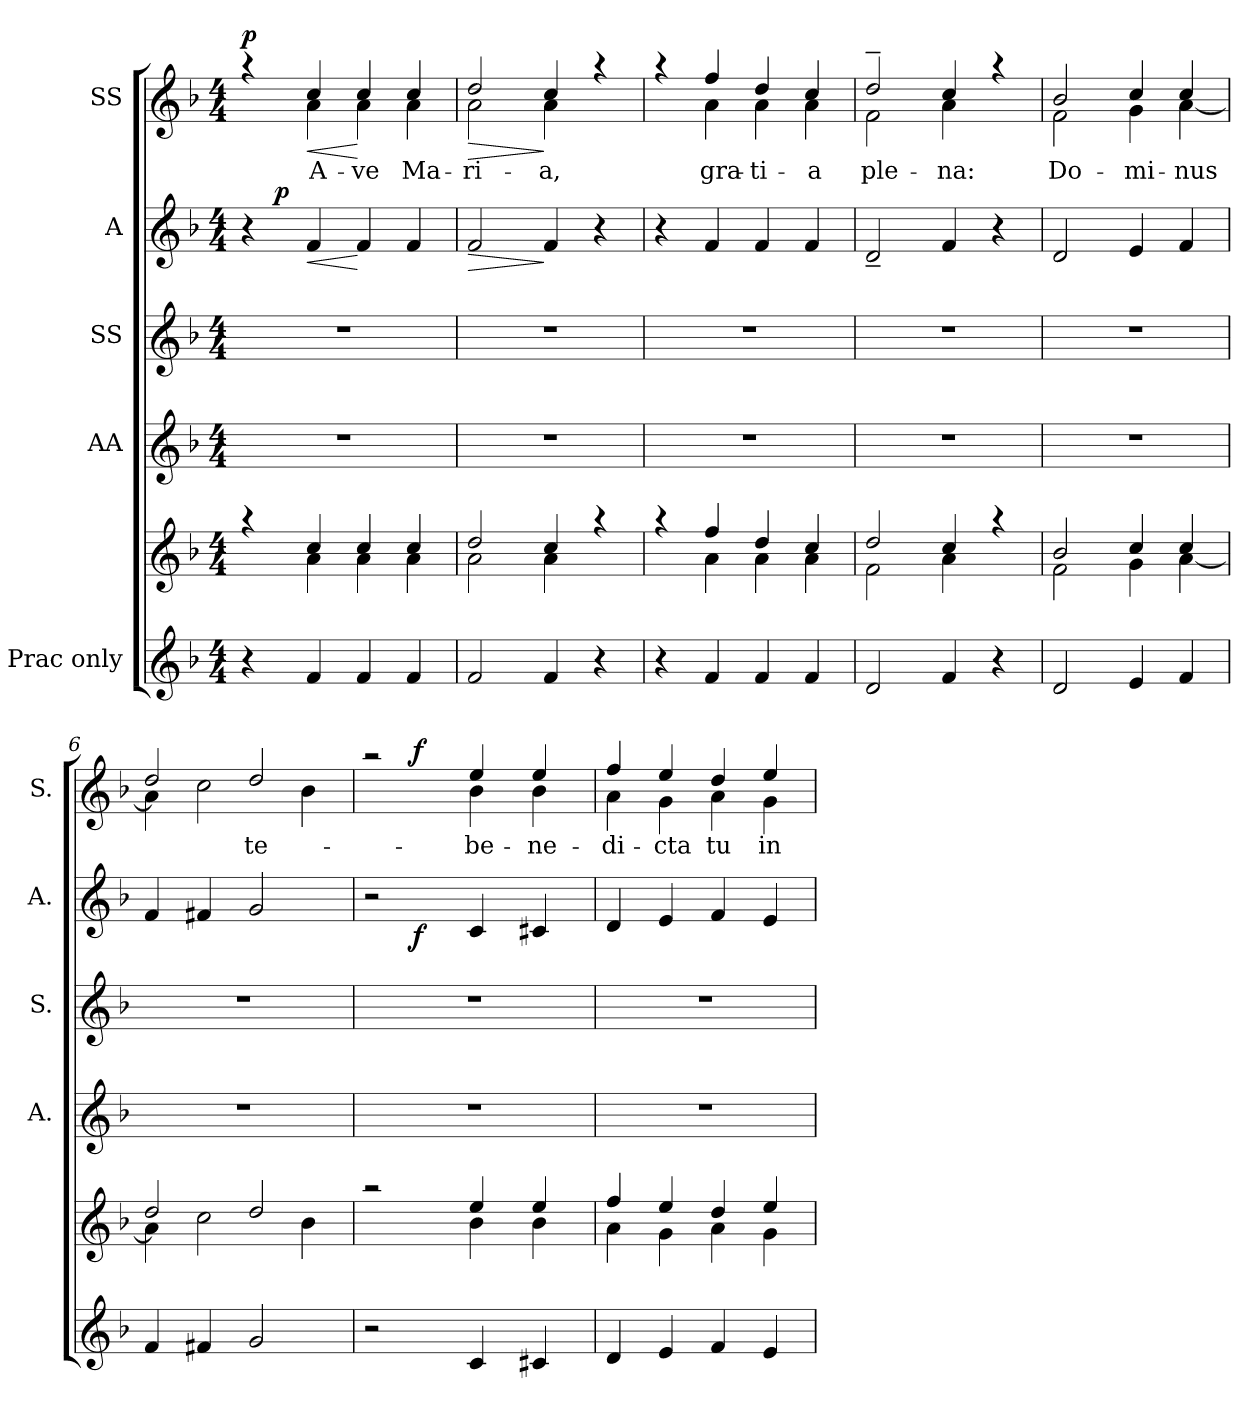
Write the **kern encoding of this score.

**kern	**kern	**kern	**kern	**kern	**dynam	**kern	**text	**dynam
*part5	*part5	*part4	*part3	*part2	*part2	*part1	*part1	*part1
*staff6	*staff5	*staff4	*staff3	*staff2	*staff2	*staff1	*staff1	*staff1
*I"Prac only	*	*I"AA	*I"SS	*I"A	*	*I"SS	*	*
*	*	*I'A.	*I'S.	*I'A.	*	*I'S.	*	*
*clefG2	*clefG2	*clefG2	*clefG2	*clefG2	*	*clefG2	*	*
*k[b-]	*k[b-]	*k[b-]	*k[b-]	*k[b-]	*	*k[b-]	*	*
*F:	*F:	*F:	*F:	*F:	*	*F:	*	*
*M4/4	*M4/4	*M4/4	*M4/4	*M4/4	*	*M4/4	*	*
*MM92	*MM92	*MM92	*MM92	*MM92	*	*MM92	*	*
=1	=1	=1	=1	=1	=1	=1	=1	=1
*	*^	*	*	*	*	*^	*	*
!	!	!	!	!	!	!	!	!	!	!LO:DY:a
*	*	*	*	*	*^	*	*	*	*	*
4r	4raa	4ryy	1r	1r	4r	8ryy	.	4raa	4ryy	.	p
!	!	!	!	!	!	!	!LO:DY:a	!	!	!	!
.	.	.	.	.	.	2..ryy	p	.	.	.	.
!	!	!	!	!	!	!	!LO:HP:b	!	!	!LO:LY:b	!LO:HP:b
4f/	4cc/	4a\	.	.	4f/	.	<	4cc/	4a\	A-	<
!	!	!	!	!	!	!	!	!	!	!LO:LY:b	!
4f/	4cc/	4a\	.	.	4f/	.	[	4cc/	4a\	-ve	[
!	!	!	!	!	!	!	!	!	!	!LO:LY:b	!
4f/	4cc/	4a\	.	.	4f/	.	.	4cc/	4a\	Ma-	.
=2	=2	=2	=2	=2	=2	=2	=2	=2	=2	=2	=2
!	!	!	!	!	!	!	!LO:HP:b	!	!	!LO:LY:b	!LO:HP:b
*	*	*	*	*	*v	*v	*	*	*	*	*
2f/	2dd/	2a\	1r	1r	2f/	>	2dd/	2a\	-ri-	>
!	!	!	!	!	!	!	!	!	!LO:LY:b	!
4f/	4cc/	4a\	.	.	4f/	]	4cc/	4a\	-a,	]
4r	4raa	4ryy	.	.	4r	.	4raa	4ryy	.	.
=3	=3	=3	=3	=3	=3	=3	=3	=3	=3	=3
4r	4raa	4ryy	1r	1r	4r	.	4raa	4ryy	.	.
!	!	!	!	!	!	!	!	!	!LO:LY:b	!
4f/	4ff/	4a\	.	.	4f/	.	4ff/	4a\	gra-	.
!	!	!	!	!	!	!	!	!	!LO:LY:b	!
4f/	4dd/	4a\	.	.	4f/	.	4dd/	4a\	-ti-	.
!	!	!	!	!	!	!	!	!	!LO:LY:b	!
4f/	4cc/	4a\	.	.	4f/	.	4cc/	4a\	-a	.
=4	=4	=4	=4	=4	=4	=4	=4	=4	=4	=4
!	!	!	!	!	!	!	!	!	!LO:LY:b	!
2d/	2dd/	2f\	1r	1r	2d~</	.	2dd~>/	2f\	ple-	.
!	!	!	!	!	!	!	!	!	!LO:LY:b	!
4f/	4cc/	4a\	.	.	4f/	.	4cc/	4a\	-na:	.
4r	4raa	4ryy	.	.	4r	.	4raa	4ryy	.	.
=5	=5	=5	=5	=5	=5	=5	=5	=5	=5	=5
!	!	!	!	!	!	!	!	!	!LO:LY:b	!
2d/	2b-/	2f\	1r	1r	2d/	.	2b-/	2f\	Do-	.
!	!	!	!	!	!	!	!	!	!LO:LY:b	!
4e/	4cc/	4g\	.	.	4e/	.	4cc/	4g\	-mi-	.
!	!	!	!	!	!	!	!	!	!LO:LY:b	!
4f/	4cc/	[<4a\	.	.	4f/	.	4cc/	[<4a\	-nus	.
=6	=6	=6	=6	=6	=6	=6	=6	=6	=6	=6
4f/	2dd/	4a\]	1r	1r	4f/	.	2dd/	4a\]	.	.
4f#X/	.	2cc\	.	.	4f#X/	.	.	2cc\	.	.
!	!	!	!	!	!	!	!	!	!LO:LY:b	!
2g/	2dd/	.	.	.	2g/	.	2dd/	.	te-	.
.	.	4b-\	.	.	.	.	.	4b-\	.	.
!!LO:LB:g=z
=7	=7	=7	=7	=7	=7	=7	=7	=7	=7	=7
*	*	*	*	*	*^	*	*	*^	*	*
2r	2raa	2ryy	1r	1r	2r	8..ryy	.	2raa	2ryy	8..ryy	.	.
!	!	!	!	!	!	!	!LO:DY:b	!	!	!	!	!LO:DY:a
.	.	.	.	.	.	2ryy	f	.	.	2ryy	.	f
!	!	!	!	!	!	!	!	!	!	!	!LO:LY:b	!
4c/	4ee/	4b-\	.	.	4c/	.	.	4ee/	4b-\	.	-be-	.
.	.	.	.	.	.	4ryy	.	.	.	4ryy	.	.
!	!	!	!	!	!	!	!	!	!	!	!LO:LY:b	!
4c#X/	4ee/	4b-\	.	.	4c#X/	.	.	4ee/	4b-\	.	-ne-	.
.	.	.	.	.	.	32ryy	.	.	.	32ryy	.	.
=8	=8	=8	=8	=8	=8	=8	=8	=8	=8	=8	=8	=8
!	!	!	!	!	!	!	!	!	!	!	!LO:LY:b	!
*	*	*	*	*	*v	*v	*	*	*	*	*	*
*	*	*	*	*	*	*	*	*v	*v	*	*
4d/	4ff/	4a\	1r	1r	4d/	.	4ff/	4a\	-di-	.
!	!	!	!	!	!	!	!	!	!LO:LY:b	!
4e/	4ee/	4g\	.	.	4e/	.	4ee/	4g\	-cta	.
!	!	!	!	!	!	!	!	!	!LO:LY:b	!
4f/	4dd/	4a\	.	.	4f/	.	4dd/	4a\	tu	.
!	!	!	!	!	!	!	!	!	!LO:LY:b	!
4e/	4ee/	4g\	.	.	4e/	.	4ee/	4g\	in	.
*	*v	*v	*	*	*	*	*v	*v	*	*
=	=	=	=	=	=	=	=	=
*-	*-	*-	*-	*-	*-	*-	*-	*-
